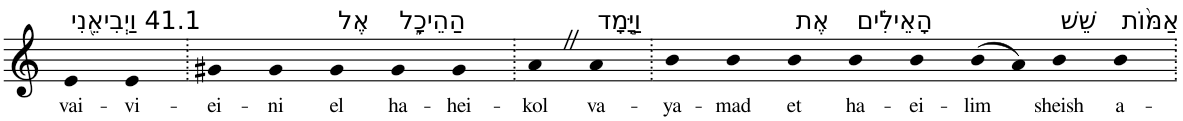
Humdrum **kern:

**kern	**text
*part1	*part1
*staff1	*staff1
*I"Piano	*
*I'Pno	*
*clefG2	*
*k[]	*
=1	=1
!LO:TX:a:t=41.1 וַיְבִיאֵ֖נִי	!
!	!LO:LY:b
4e	vai-
!	!LO:LY:b
4e	-vi-
=2.	=2.
!	!LO:LY:b
4g#X	-ei-
!	!LO:LY:b
4g#	-ni
!LO:TX:a:t=אֶל	!
!	!LO:LY:b
4g#	el
!LO:TX:a:t=הַהֵיכָ֑ל	!
!	!LO:LY:b
4g#	ha-
!	!LO:LY:b
4g#	-hei-
=3.	=3.
!	!LO:LY:b
4aZ	-kol
!LO:TX:a:t=וַיָּ֣מָד	!
!	!LO:LY:b
4a	va-
=4.	=4.
!	!LO:LY:b
4b	-ya-
!	!LO:LY:b
4b	-mad
!LO:TX:a:t=אֶת	!
!	!LO:LY:b
4b	et
!LO:TX:a:t=הָאֵילִ֗ים	!
!	!LO:LY:b
4b	ha-
!	!LO:LY:b
4b	-ei-
!	!LO:LY:b
(>8b	-lim
8a)	.
!LO:TX:a:t=שֵׁשׁ	!
!	!LO:LY:b
4b	sheish
!LO:TX:a:t=אַמּ֨וֹת	!
!	!LO:LY:b
4b	a-
=.	=.
*-	*-
